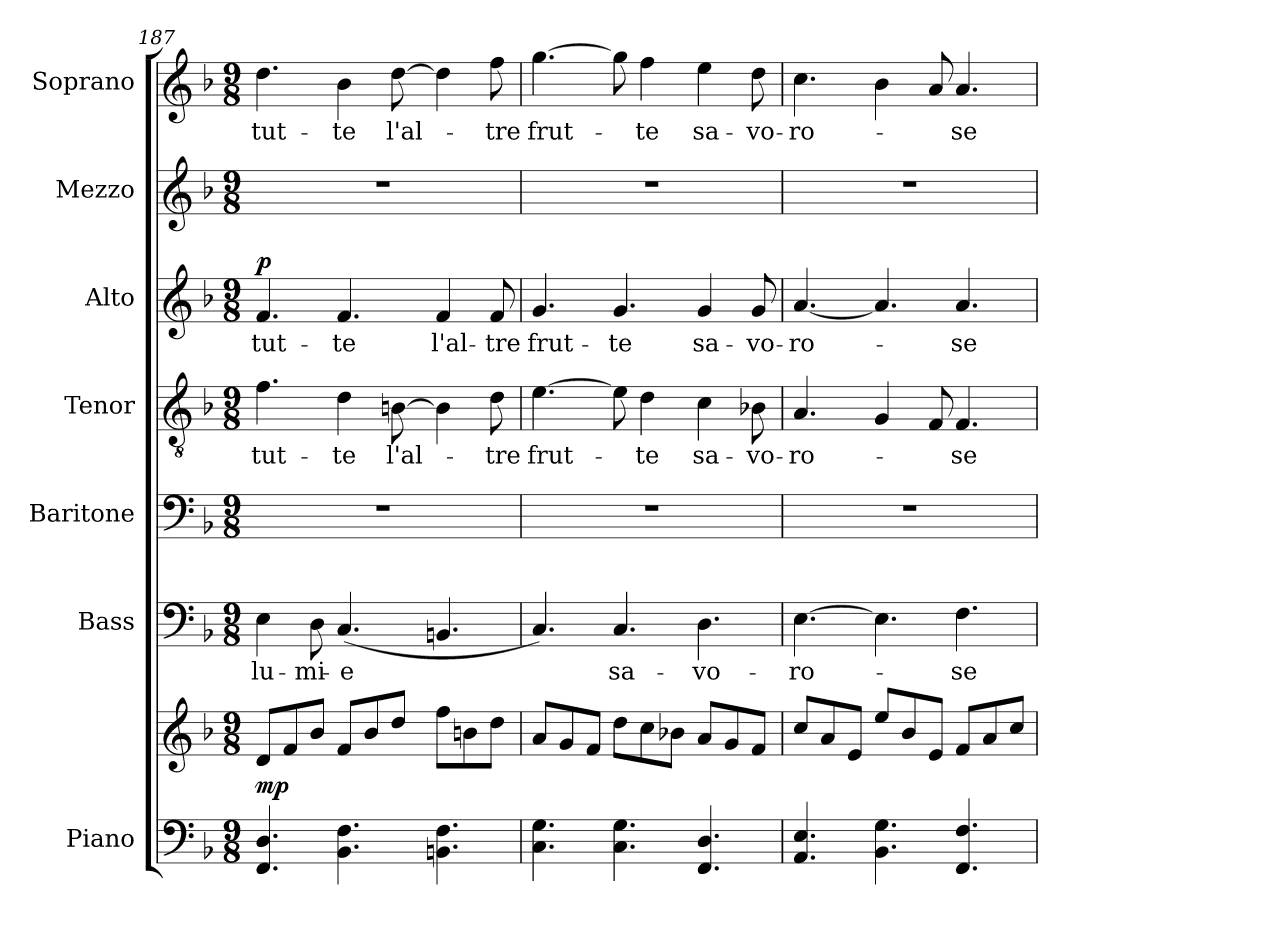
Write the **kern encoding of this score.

**kern	**kern	**dynam	**kern	**text	**kern	**kern	**text	**kern	**text	**dynam	**kern	**kern	**text
*part7	*part7	*part7	*part6	*part6	*part5	*part4	*part4	*part3	*part3	*part3	*part2	*part1	*part1
*staff8	*staff7	*staff7/8	*staff6	*staff6	*staff5	*staff4	*staff4	*staff3	*staff3	*staff3	*staff2	*staff1	*staff1
*I"Piano	*	*	*I"Bass	*	*I"Baritone	*I"Tenor	*	*I"Alto	*	*	*I"Mezzo	*I"Soprano	*
*I'Pno.	*	*	*I'B.	*	*I'Bar.	*I'T.	*	*I'A.	*	*	*I'M.	*I'S.	*
*clefF4	*clefG2	*	*clefF4	*	*clefF4	*clefGv2	*	*clefG2	*	*	*clefG2	*clefG2	*
*	*	*	*	*	*	*ITrd7c12	*	*	*	*	*	*	*
*k[b-]	*k[b-]	*	*k[b-]	*	*k[b-]	*k[b-]	*	*k[b-]	*	*	*k[b-]	*k[b-]	*
*F:	*F:	*	*F:	*	*F:	*F:	*	*F:	*	*	*F:	*F:	*
*M9/8	*M9/8	*	*M9/8	*	*M9/8	*M9/8	*	*M9/8	*	*	*M9/8	*M9/8	*
=187	=187	=187	=187	=187	=187	=187	=187	=187	=187	=187	=187	=187	=187
!	!	!	!	!LO:LY:b:color=#000000	!LO:N:vis=1	!	!	!	!	!	!	!	!
!	!	!	!	!	!	!	!LO:LY:b:color=#000000	!	!	!	!	!	!
!	!	!	!	!	!	!	!	!	!LO:LY:b:color=#000000	!	!LO:N:vis=1	!	!
!	!	!	!	!	!	!	!	!	!	!	!	!	!LO:LY:b:color=#000000
4.FFi/ 4.Di	8di/L	mp	4Ei\	lu-	8%9r	4.Fi\	tut-	4.fi/	tut-	p	8%9r	4.ddi\	tut-
.	8fi/	.	.	.	.	.	.	.	.	.	.	.	.
!	!	!	!	!LO:LY:b:color=#000000	!	!	!	!	!	!	!	!	!
.	8b-i/J	.	8Di\	-mi-	.	.	.	.	.	.	.	.	.
!	!	!	!	!LO:LY:b:color=#000000	!	!	!	!	!	!	!	!	!
!	!	!	!	!	!	!	!LO:LY:b:color=#000000	!	!	!	!	!	!
!	!	!	!	!	!	!	!	!	!LO:LY:b:color=#000000	!	!	!	!
!	!	!	!	!	!	!	!	!	!	!	!	!	!LO:LY:b:color=#000000
4.BB-i\ 4.Fi	8fi/L	.	(4.Ci/	-e	.	4Di\	-te	4.fi/	-te	.	.	4b-i\	-te
.	8b-i/	.	.	.	.	.	.	.	.	.	.	.	.
!	!	!	!	!	!	!	!LO:LY:b:color=#000000	!	!	!	!	!	!
!	!	!	!	!	!	!	!	!	!	!	!	!	!LO:LY:b:color=#000000
.	8ddi/J	.	.	.	.	[>8BBni\	l'al-	.	.	.	.	[>8ddi\	l'al-
!	!	!	!	!	!	!	!	!	!LO:LY:b:color=#000000	!	!	!	!
4.BBni\ 4.Fi	8ffi\L	.	4.BBni/	.	.	4BBi\]	.	4fi/	l'al-	.	.	4ddi\]	.
.	8bni\	.	.	.	.	.	.	.	.	.	.	.	.
!	!	!	!	!	!	!	!LO:LY:b:color=#000000	!	!	!	!	!	!
!	!	!	!	!	!	!	!	!	!LO:LY:b:color=#000000	!	!	!	!
!	!	!	!	!	!	!	!	!	!	!	!	!	!LO:LY:b:color=#000000
.	8ddi\J	.	.	.	.	8Di\	-tre	8fi/	-tre	.	.	8ffi\	-tre
=188	=188	=188	=188	=188	=188	=188	=188	=188	=188	=188	=188	=188	=188
!	!	!	!	!	!LO:N:vis=1	!	!	!	!	!	!	!	!
!	!	!	!	!	!	!	!LO:LY:b:color=#000000	!	!	!	!	!	!
!	!	!	!	!	!	!	!	!	!LO:LY:b:color=#000000	!	!LO:N:vis=1	!	!
!	!	!	!	!	!	!	!	!	!	!	!	!	!LO:LY:b:color=#000000
4.Ci\ 4.Gi	8ai/L	.	4.Ci/)	.	8%9r	[>4.Ei\	frut-	4.gi/	frut-	.	8%9r	[>4.ggi\	frut-
.	8gi/	.	.	.	.	.	.	.	.	.	.	.	.
.	8fi/J	.	.	.	.	.	.	.	.	.	.	.	.
!	!	!	!	!LO:LY:b:color=#000000	!	!	!	!	!	!	!	!	!
!	!	!	!	!	!	!	!	!	!LO:LY:b:color=#000000	!	!	!	!
4.Ci\ 4.Gi	8ddi\L	.	4.Ci/	sa-	.	8Ei\]	.	4.gi/	-te	.	.	8ggi\]	.
!	!	!	!	!	!	!	!LO:LY:b:color=#000000	!	!	!	!	!	!
!	!	!	!	!	!	!	!	!	!	!	!	!	!LO:LY:b:color=#000000
.	8cci\	.	.	.	.	4Di\	-te	.	.	.	.	4ffi\	-te
.	8b-Xi\J	.	.	.	.	.	.	.	.	.	.	.	.
!	!	!	!	!LO:LY:b:color=#000000	!	!	!	!	!	!	!	!	!
!	!	!	!	!	!	!	!LO:LY:b:color=#000000	!	!	!	!	!	!
!	!	!	!	!	!	!	!	!	!LO:LY:b:color=#000000	!	!	!	!
!	!	!	!	!	!	!	!	!	!	!	!	!	!LO:LY:b:color=#000000
4.FFi/ 4.Di	8ai/L	.	4.Di\	-vo-	.	4Ci\	sa-	4gi/	sa-	.	.	4eei\	sa-
.	8gi/	.	.	.	.	.	.	.	.	.	.	.	.
!	!	!	!	!	!	!	!LO:LY:b:color=#000000	!	!	!	!	!	!
!	!	!	!	!	!	!	!	!	!LO:LY:b:color=#000000	!	!	!	!
!	!	!	!	!	!	!	!	!	!	!	!	!	!LO:LY:b:color=#000000
.	8fi/J	.	.	.	.	8BB-Xi\	-vo-	8gi/	-vo-	.	.	8ddi\	-vo-
!!LO:PB:g=z
=189	=189	=189	=189	=189	=189	=189	=189	=189	=189	=189	=189	=189	=189
!	!	!	!	!LO:LY:b:color=#000000	!LO:N:vis=1	!	!	!	!	!	!	!	!
!	!	!	!	!	!	!	!LO:LY:b:color=#000000	!	!	!	!	!	!
!	!	!	!	!	!	!	!	!	!LO:LY:b:color=#000000	!	!LO:N:vis=1	!	!
!	!	!	!	!	!	!	!	!	!	!	!	!	!LO:LY:b:color=#000000
4.AAi/ 4.Ei	8cci/L	.	[>4.Ei\	-ro-	8%9r	4.AAi/	-ro-	[<4.ai/	-ro-	.	8%9r	4.cci\	-ro-
.	8ai/	.	.	.	.	.	.	.	.	.	.	.	.
.	8ei/J	.	.	.	.	.	.	.	.	.	.	.	.
4.BB-i\ 4.Gi	8eei/L	.	4.Ei\]	.	.	4GGi/	.	4.ai/]	.	.	.	4b-i\	.
.	8b-i/	.	.	.	.	.	.	.	.	.	.	.	.
.	8ei/J	.	.	.	.	8FFi/	.	.	.	.	.	8ai/	.
!	!	!	!	!LO:LY:b:color=#000000	!	!	!	!	!	!	!	!	!
!	!	!	!	!	!	!	!LO:LY:b:color=#000000	!	!	!	!	!	!
!	!	!	!	!	!	!	!	!	!LO:LY:b:color=#000000	!	!	!	!
!	!	!	!	!	!	!	!	!	!	!	!	!	!LO:LY:b:color=#000000
4.FFi/ 4.Fi	8fi/L	.	4.Fi\	-se	.	4.FFi/	-se	4.ai/	-se	.	.	4.ai/	-se
.	8ai/	.	.	.	.	.	.	.	.	.	.	.	.
.	8cci/J	.	.	.	.	.	.	.	.	.	.	.	.
=	=	=	=	=	=	=	=	=	=	=	=	=	=
*-	*-	*-	*-	*-	*-	*-	*-	*-	*-	*-	*-	*-	*-
